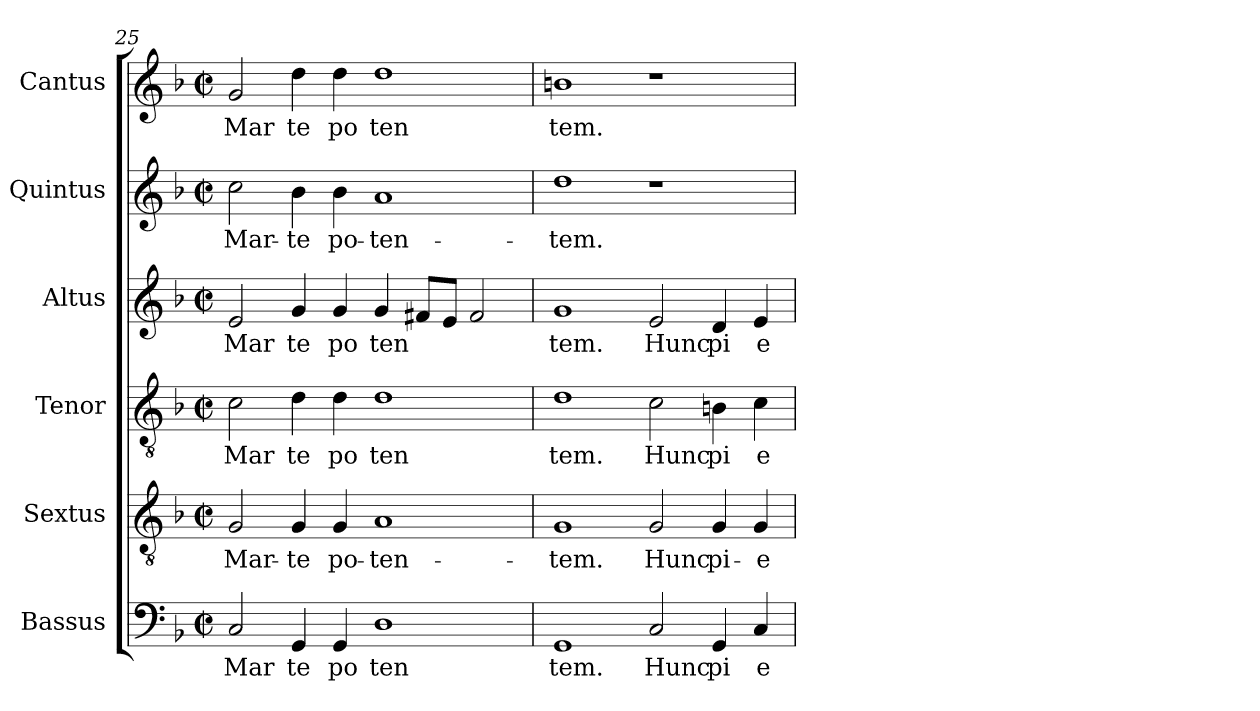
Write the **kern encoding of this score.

**kern	**text	**kern	**text	**kern	**text	**kern	**text	**kern	**text	**kern	**text
*part6	*part6	*part5	*part5	*part4	*part4	*part3	*part3	*part2	*part2	*part1	*part1
*staff6	*staff6	*staff5	*staff5	*staff4	*staff4	*staff3	*staff3	*staff2	*staff2	*staff1	*staff1
*I"Bassus	*	*I"Sextus	*	*I"Tenor	*	*I"Altus	*	*I"Quintus	*	*I"Cantus	*
!!LO:PB:g=z
*clefF4	*	*clefGv2	*	*clefGv2	*	*clefG2	*	*clefG2	*	*clefG2	*
*k[b-]	*	*k[b-]	*	*k[b-]	*	*k[b-]	*	*k[b-]	*	*k[b-]	*
*F:	*	*F:	*	*F:	*	*F:	*	*F:	*	*F:	*
*M2/2	*	*M2/2	*	*M2/2	*	*M2/2	*	*M2/2	*	*M2/2	*
*met(c|)	*	*met(c|)	*	*met(c|)	*	*met(c|)	*	*met(c|)	*	*met(c|)	*
=25	=25	=25	=25	=25	=25	=25	=25	=25	=25	=25	=25
!	!LO:LY:b:cj	!	!LO:LY:b:cj	!	!LO:LY:b:cj	!	!LO:LY:b:cj	!	!LO:LY:b:cj	!	!LO:LY:b:cj
2C/	Mar	2G/	Mar-	2c\	Mar	2e/	Mar	2cc\	Mar-	2g/	Mar
!	!LO:LY:b:cj	!	!LO:LY:b:cj	!	!LO:LY:b:cj	!	!LO:LY:b:cj	!	!LO:LY:b:cj	!	!LO:LY:b:cj
4GG/	te	4G/	-te	4d\	te	4g/	te	4b-\	-te	4dd\	te
!	!LO:LY:b:cj	!	!LO:LY:b:cj	!	!LO:LY:b:cj	!	!LO:LY:b:cj	!	!LO:LY:b:cj	!	!LO:LY:b:cj
4GG/	po	4G/	po-	4d\	po	4g/	po	4b-\	po-	4dd\	po
!	!LO:LY:b:cj	!	!LO:LY:b:cj	!	!LO:LY:b:cj	!	!LO:LY:b	!	!LO:LY:b:cj	!	!LO:LY:b:cj
1D	ten	1A	-ten-	1d	ten	4g/	ten	1a	-ten-	1dd	ten
.	.	.	.	.	.	8f#X/L	.	.	.	.	.
.	.	.	.	.	.	8e/J	.	.	.	.	.
.	.	.	.	.	.	2f#/	.	.	.	.	.
=26	=26	=26	=26	=26	=26	=26	=26	=26	=26	=26	=26
!	!LO:LY:b:cj	!	!LO:LY:b:cj	!	!LO:LY:b:cj	!	!LO:LY:b:cj	!	!LO:LY:b:cj	!	!LO:LY:b:cj
1GG	tem.	1G	-tem.	1d	tem.	1g	tem.	1dd	-tem.	1bn	tem.
!	!LO:LY:b:cj	!	!LO:LY:b:cj	!	!LO:LY:b:cj	!	!LO:LY:b:cj	!	!	!	!
2C/	Hunc	2G/	Hunc	2c\	Hunc	2e/	Hunc	1r	.	1r	.
!	!LO:LY:b:cj	!	!LO:LY:b:cj	!	!LO:LY:b:cj	!	!LO:LY:b:cj	!	!	!	!
4GG/	pi	4G/	pi-	4Bn\	pi	4d/	pi	.	.	.	.
!	!LO:LY:b:cj	!	!LO:LY:b:cj	!	!LO:LY:b:cj	!	!LO:LY:b:cj	!	!	!	!
4C/	e	4G/	-e	4c\	e	4e/	e	.	.	.	.
=	=	=	=	=	=	=	=	=	=	=	=
*-	*-	*-	*-	*-	*-	*-	*-	*-	*-	*-	*-
